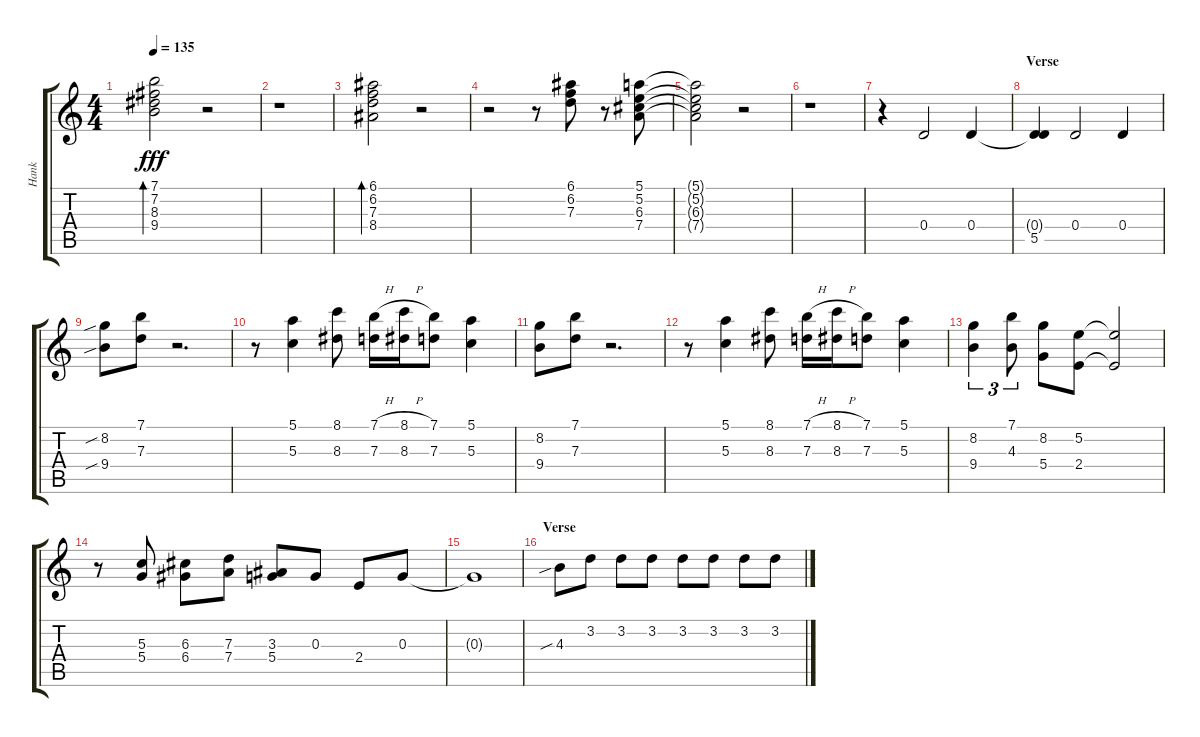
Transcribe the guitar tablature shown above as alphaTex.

\track ("Hank" "Hank") {instrument electricguitarjazz}
\staff {score tabs}
\tuning (E4 B3 G3 D3 A2 E2) {hide}
\ts (4 4)
\tempo 135
\clef g2
\ks c
(7.1 7.2 8.3 9.4).2{bd 240 dy fff volume 10} r.2 |
r.1 |
(6.1 6.2 7.3 8.4).2{bd 240} r.2 |
r.2 r.8 (6.1 6.2 7.3).8 r.8 (5.1 5.2 6.3 7.4).8 |
(5.1{t} 5.2{t} 6.3{t} 7.4{t}).2 r.2 |
r.1 |
r.4 0.4.2{volume 16} 0.4.4 |
\section ("" "Verse")
(0.4{t} 5.5).4 0.4.2 0.4.4 |
(8.2{sib} 9.4{sib}).8 (7.1 7.3).8 r.2{d} |
r.8 (5.1 5.3).4 (8.1 8.3).8 (7.1{h} 7.3).16 (8.1{h} 8.3).16 (7.1 7.3).8 (5.1 5.3).4 |
(8.2 9.4).8 (7.1 7.3).8 r.2{d} |
r.8 (5.1 5.3).4 (8.1 8.3).8 (7.1{h} 7.3).16 (8.1{h} 8.3).16 (7.1 7.3).8 (5.1 5.3).4 |
(8.2 9.4).4{tu (3 2)} (7.1 4.3).8{tu (3 2)} (8.2 5.4).8 (5.2 2.4).8 (5.2{t} 2.4{t}).2 |
r.8 (5.3 5.4).8 (6.3 6.4).8 (7.3 7.4).8 (3.3 5.4).8 0.3.8 2.4.8 0.3.8 |
0.3{t}.1 |
\section ("" "Verse")
4.3{sib}.8 3.2.8 3.2.8 3.2.8 3.2.8 3.2.8 3.2.8 3.2.8
